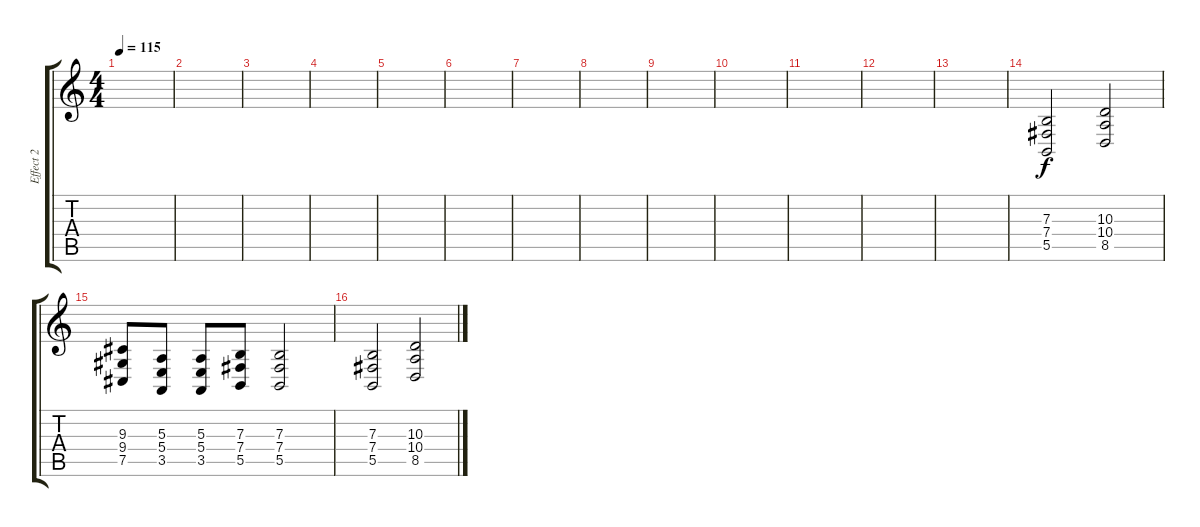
\track ("Effect 2" "Effect 2") {instrument choiraahs}
\staff {score tabs}
\tuning (Db4 Ab3 E3 B2 Gb2 Db2) {hide}
\ts (4 4)
\tempo 115
\clef g2
\ks c
|
|
|
|
|
|
|
|
|
|
|
|
|
(7.3 7.4 5.5).2 (10.3 10.4 8.5).2 |
(9.3 9.4 7.5).8 (5.3 5.4 3.5).8 (5.3 5.4 3.5).8 (7.3 7.4 5.5).8 (7.3 7.4 5.5).2 |
(7.3 7.4 5.5).2 (10.3 10.4 8.5).2
